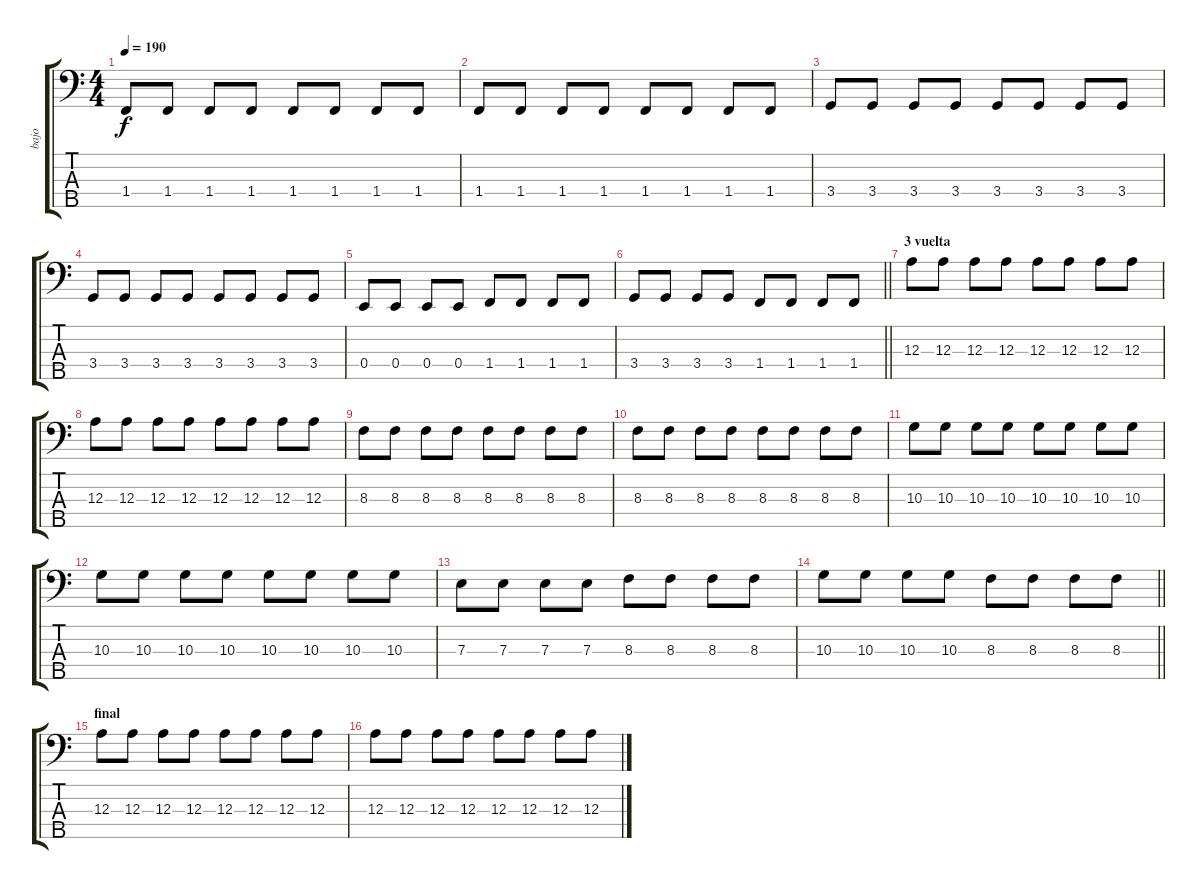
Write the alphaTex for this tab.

\track ("bajo" "bajo") {instrument electricbassfinger}
\staff {score tabs}
\tuning (G2 D2 A1 E1 B0) {hide}
\ts (4 4)
\tempo 190
\clef f4
\ks c
1.4.8{dy f} 1.4.8 1.4.8 1.4.8 1.4.8 1.4.8 1.4.8 1.4.8 |
1.4.8 1.4.8 1.4.8 1.4.8 1.4.8 1.4.8 1.4.8 1.4.8 |
3.4.8 3.4.8 3.4.8 3.4.8 3.4.8 3.4.8 3.4.8 3.4.8 |
3.4.8 3.4.8 3.4.8 3.4.8 3.4.8 3.4.8 3.4.8 3.4.8 |
0.4.8 0.4.8 0.4.8 0.4.8 1.4.8 1.4.8 1.4.8 1.4.8 |
\barLineRight lightlight
3.4.8 3.4.8 3.4.8 3.4.8 1.4.8 1.4.8 1.4.8 1.4.8 |
\section ("" "3 vuelta")
12.3.8 12.3.8 12.3.8 12.3.8 12.3.8 12.3.8 12.3.8 12.3.8 |
12.3.8 12.3.8 12.3.8 12.3.8 12.3.8 12.3.8 12.3.8 12.3.8 |
8.3.8 8.3.8 8.3.8 8.3.8 8.3.8 8.3.8 8.3.8 8.3.8 |
8.3.8 8.3.8 8.3.8 8.3.8 8.3.8 8.3.8 8.3.8 8.3.8 |
10.3.8 10.3.8 10.3.8 10.3.8 10.3.8 10.3.8 10.3.8 10.3.8 |
10.3.8 10.3.8 10.3.8 10.3.8 10.3.8 10.3.8 10.3.8 10.3.8 |
7.3.8 7.3.8 7.3.8 7.3.8 8.3.8 8.3.8 8.3.8 8.3.8 |
\barLineRight lightlight
10.3.8 10.3.8 10.3.8 10.3.8 8.3.8 8.3.8 8.3.8 8.3.8 |
\section ("" "final")
12.3.8 12.3.8 12.3.8 12.3.8 12.3.8 12.3.8 12.3.8 12.3.8 |
12.3.8 12.3.8 12.3.8 12.3.8 12.3.8 12.3.8 12.3.8 12.3.8
